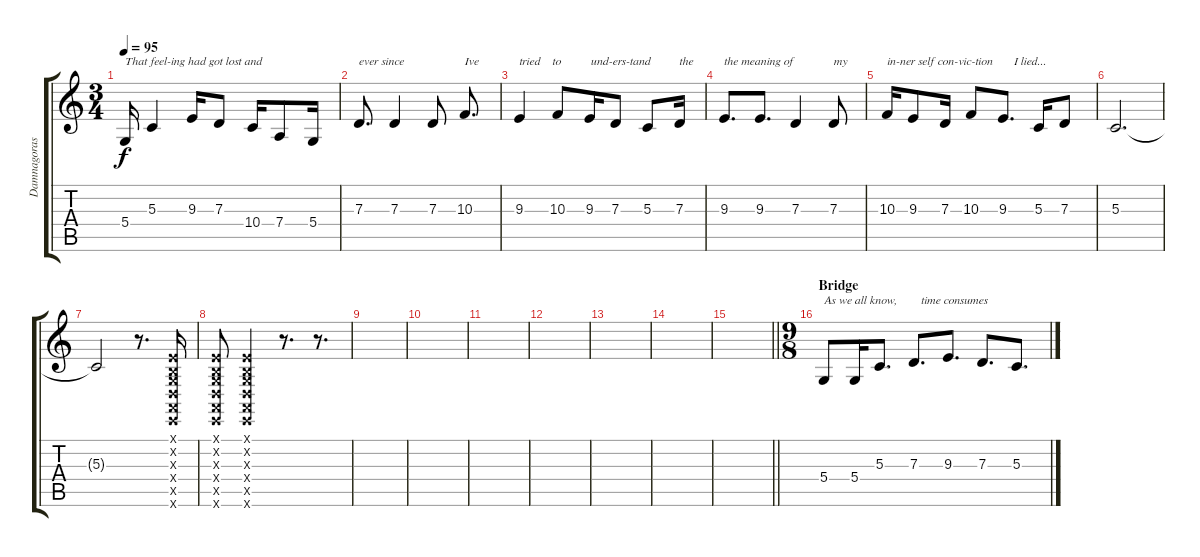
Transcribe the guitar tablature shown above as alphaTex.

\track ("Damnagoras" "Damnagoras") {instrument lead6voice}
\staff {score tabs}
\tuning (E4 B3 G3 D3 A2 E2) {hide}
\ts (3 4)
\tempo 95
\clef g2
\ks c
5.4.16{txt "That feel-ing had got lost and" dy f} 5.3.4 9.3.16 7.3.8 10.4.16 7.4.8 5.4.16 |
7.3.8{d txt "ever since"} 7.3.4 7.3.8 10.3.8{d txt "Ive"} |
9.3.4{txt "tried    to          und-ers-tand"} 10.3.8 9.3.16 7.3.8 5.3.8 7.3.16{txt "the"} |
9.3.8{d txt "the meaning of"} 9.3.8{d} 7.3.4 7.3.8{txt "my"} |
10.3.16{txt "in-ner self con-vic-tion       I lied..."} 9.3.8 7.3.16 10.3.8 9.3.8{d} 5.3.16 7.3.8 |
5.3.2{d} |
5.3{t}.2 r.8{d} (0.1{x} 0.2{x} 0.3{x} 0.4{x} 0.5{x} 0.6{x}).16 |
(0.1{x} 0.2{x} 0.3{x} 0.4{x} 0.5{x} 0.6{x}).8 (0.1{x} 0.2{x} 0.3{x} 0.4{x} 0.5{x} 0.6{x}).4 r.8{d} r.8{d} |
|
|
|
|
|
|
\barLineRight lightlight
|
\ts (9 8)
\section ("" "Bridge")
5.4.8{txt "As we all know,        time consumes"} 5.4.16 5.3.8{d} 7.3.8{d} 9.3.8{d} 7.3.8{d} 5.3.8{d}
